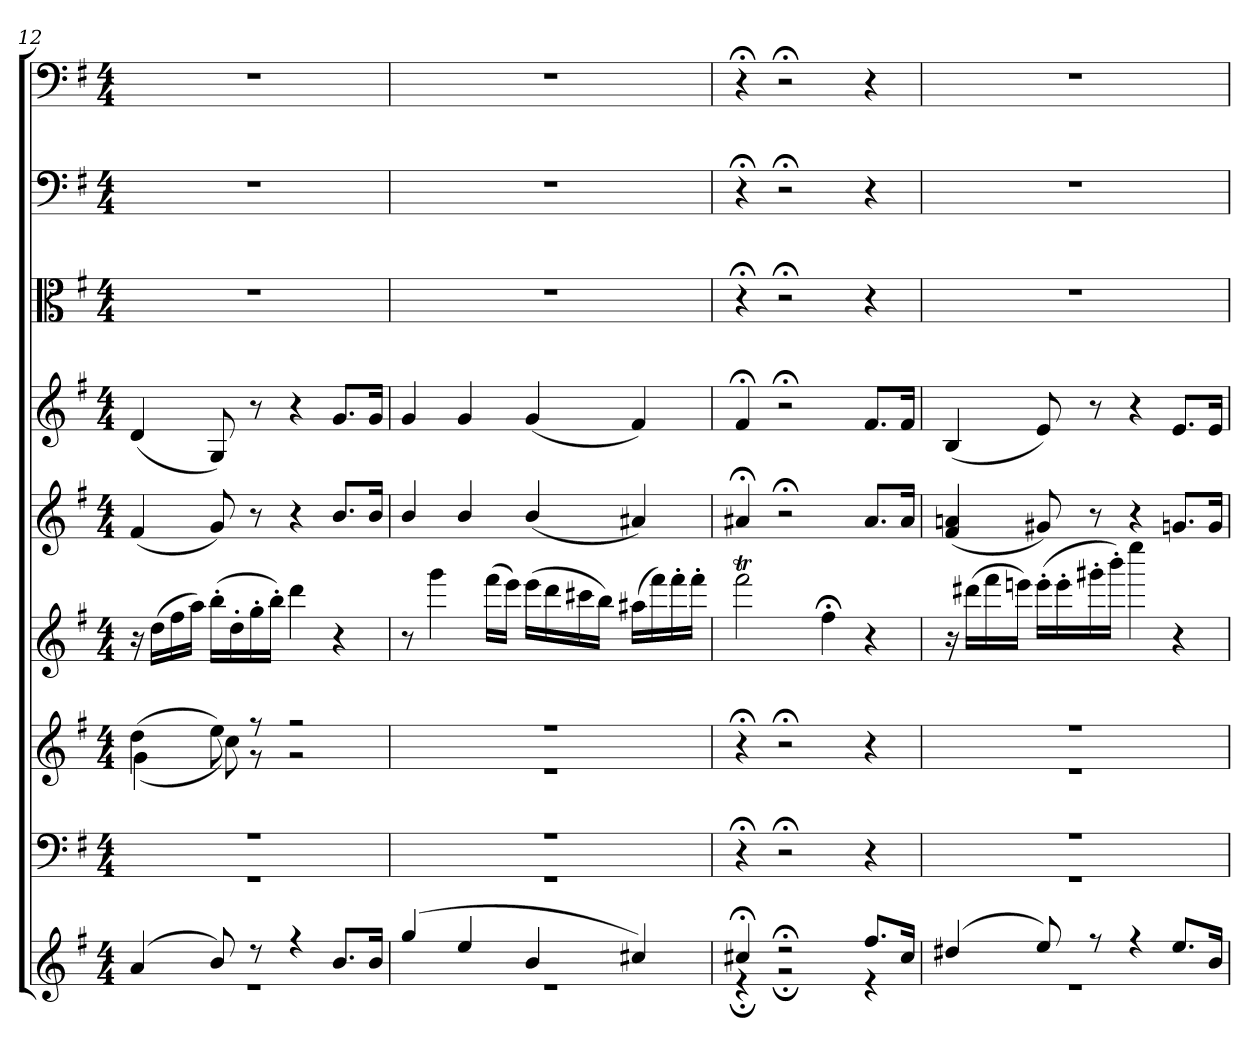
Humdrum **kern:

**kern	**kern	**kern	**kern	**kern	**kern	**kern	**kern	**kern
*part9	*part8	*part7	*part6	*part5	*part4	*part3	*part2	*part1
*staff9	*staff8	*staff7	*staff6	*staff5	*staff4	*staff3	*staff2	*staff1
*clefG2	*clefF4	*clefG2	*clefG2	*clefG2	*clefG2	*clefC3	*clefF4	*clefF4
*k[f#]	*k[f#]	*k[f#]	*k[f#]	*k[f#]	*k[f#]	*k[f#]	*k[f#]	*k[f#]
*G:	*G:	*G:	*G:	*G:	*G:	*G:	*G:	*G:
*M4/4	*M4/4	*M4/4	*M4/4	*M4/4	*M4/4	*M4/4	*M4/4	*M4/4
=12	=12	=12	=12	=12	=12	=12	=12	=12
*^	*^	*^	*	*	*	*	*	*
(4a/	1r	1r	1r	(4dd\	(4g\	16r	(4f#/	(4d/	1r	1r	1r
.	.	.	.	.	.	(16dd\LL	.	.	.	.	.
.	.	.	.	.	.	16ff#\	.	.	.	.	.
.	.	.	.	.	.	16aa\JJ)	.	.	.	.	.
8b/)	.	.	.	8ee\)	8cc\)	(16bb'\LL	8g/)	8G/)	.	.	.
.	.	.	.	.	.	16dd'\	.	.	.	.	.
8r	.	.	.	8r	8r	16gg'\	8r	8r	.	.	.
.	.	.	.	.	.	16bb'\JJ)	.	.	.	.	.
4r	.	.	.	2r	2r	4ddd\	4r	4r	.	.	.
8.b/L	.	.	.	.	.	4r	8.b/L	8.g/L	.	.	.
16b/Jk	.	.	.	.	.	.	16b/Jk	16g/Jk	.	.	.
=13	=13	=13	=13	=13	=13	=13	=13	=13	=13	=13	=13
(4gg/	1r	1r	1r	1r	1r	8r	4b/	4g/	1r	1r	1r
.	.	.	.	.	.	4ggg\	.	.	.	.	.
4ee/	.	.	.	.	.	.	4b/	4g/	.	.	.
.	.	.	.	.	.	(16fff#\LL	.	.	.	.	.
.	.	.	.	.	.	16eee\JJ)	.	.	.	.	.
4b/	.	.	.	.	.	(16eee\LL	(4b/	(4g/	.	.	.
.	.	.	.	.	.	16ddd\	.	.	.	.	.
.	.	.	.	.	.	16ccc#X\	.	.	.	.	.
.	.	.	.	.	.	16bb\JJ)	.	.	.	.	.
4cc#X/)	.	.	.	.	.	(16aa#X\LL	4a#X/)	4f#/)	.	.	.
.	.	.	.	.	.	16fff#\)	.	.	.	.	.
.	.	.	.	.	.	16fff#'\	.	.	.	.	.
.	.	.	.	.	.	16fff#'\JJ	.	.	.	.	.
*	*	*v	*v	*	*	*	*	*	*	*	*
*	*	*	*v	*v	*	*	*	*	*	*
=14	=14	=14	=14	=14	=14	=14	=14	=14	=14
4cc#X;</	4r;<	4r;<	4r;<	2fff#t\	4a#X;</	4f#;</	4r;<	4r;<	4r;<
2r;<	2r;<	2r;<	2r;<	.	2r;<	2r;<	2r;<	2r;<	2r;<
.	.	.	.	4ff#;<\	.	.	.	.	.
8.ff#/L	4r	4r	4r	4r	8.a#/L	8.f#/L	4r	4r	4r
16cc#/Jk	.	.	.	.	16a#/Jk	16f#/Jk	.	.	.
=15	=15	=15	=15	=15	=15	=15	=15	=15	=15
*	*	*^	*^	*	*	*	*	*	*
(4dd#X/	1r	1r	1r	1r	1r	16r	(4f#/ 4an/	(4B/	1r	1r	1r
.	.	.	.	.	.	(16ddd#X\LL	.	.	.	.	.
.	.	.	.	.	.	16fff#\	.	.	.	.	.
.	.	.	.	.	.	16eeen\JJ)	.	.	.	.	.
8ee/)	.	.	.	.	.	(16eee'\LL	8g#X/)	8e/)	.	.	.
.	.	.	.	.	.	16eee'\	.	.	.	.	.
8r	.	.	.	.	.	16ggg#X'\	8r	8r	.	.	.
.	.	.	.	.	.	16bbb'\JJ)	.	.	.	.	.
4r	.	.	.	.	.	4eeee\	4r	4r	.	.	.
8.ee/L	.	.	.	.	.	4r	8.gn/L	8.e/L	.	.	.
16b/Jk	.	.	.	.	.	.	16g/Jk	16e/Jk	.	.	.
*v	*v	*	*	*v	*v	*	*	*	*	*	*
*	*v	*v	*	*	*	*	*	*	*
=	=	=	=	=	=	=	=	=
*-	*-	*-	*-	*-	*-	*-	*-	*-
